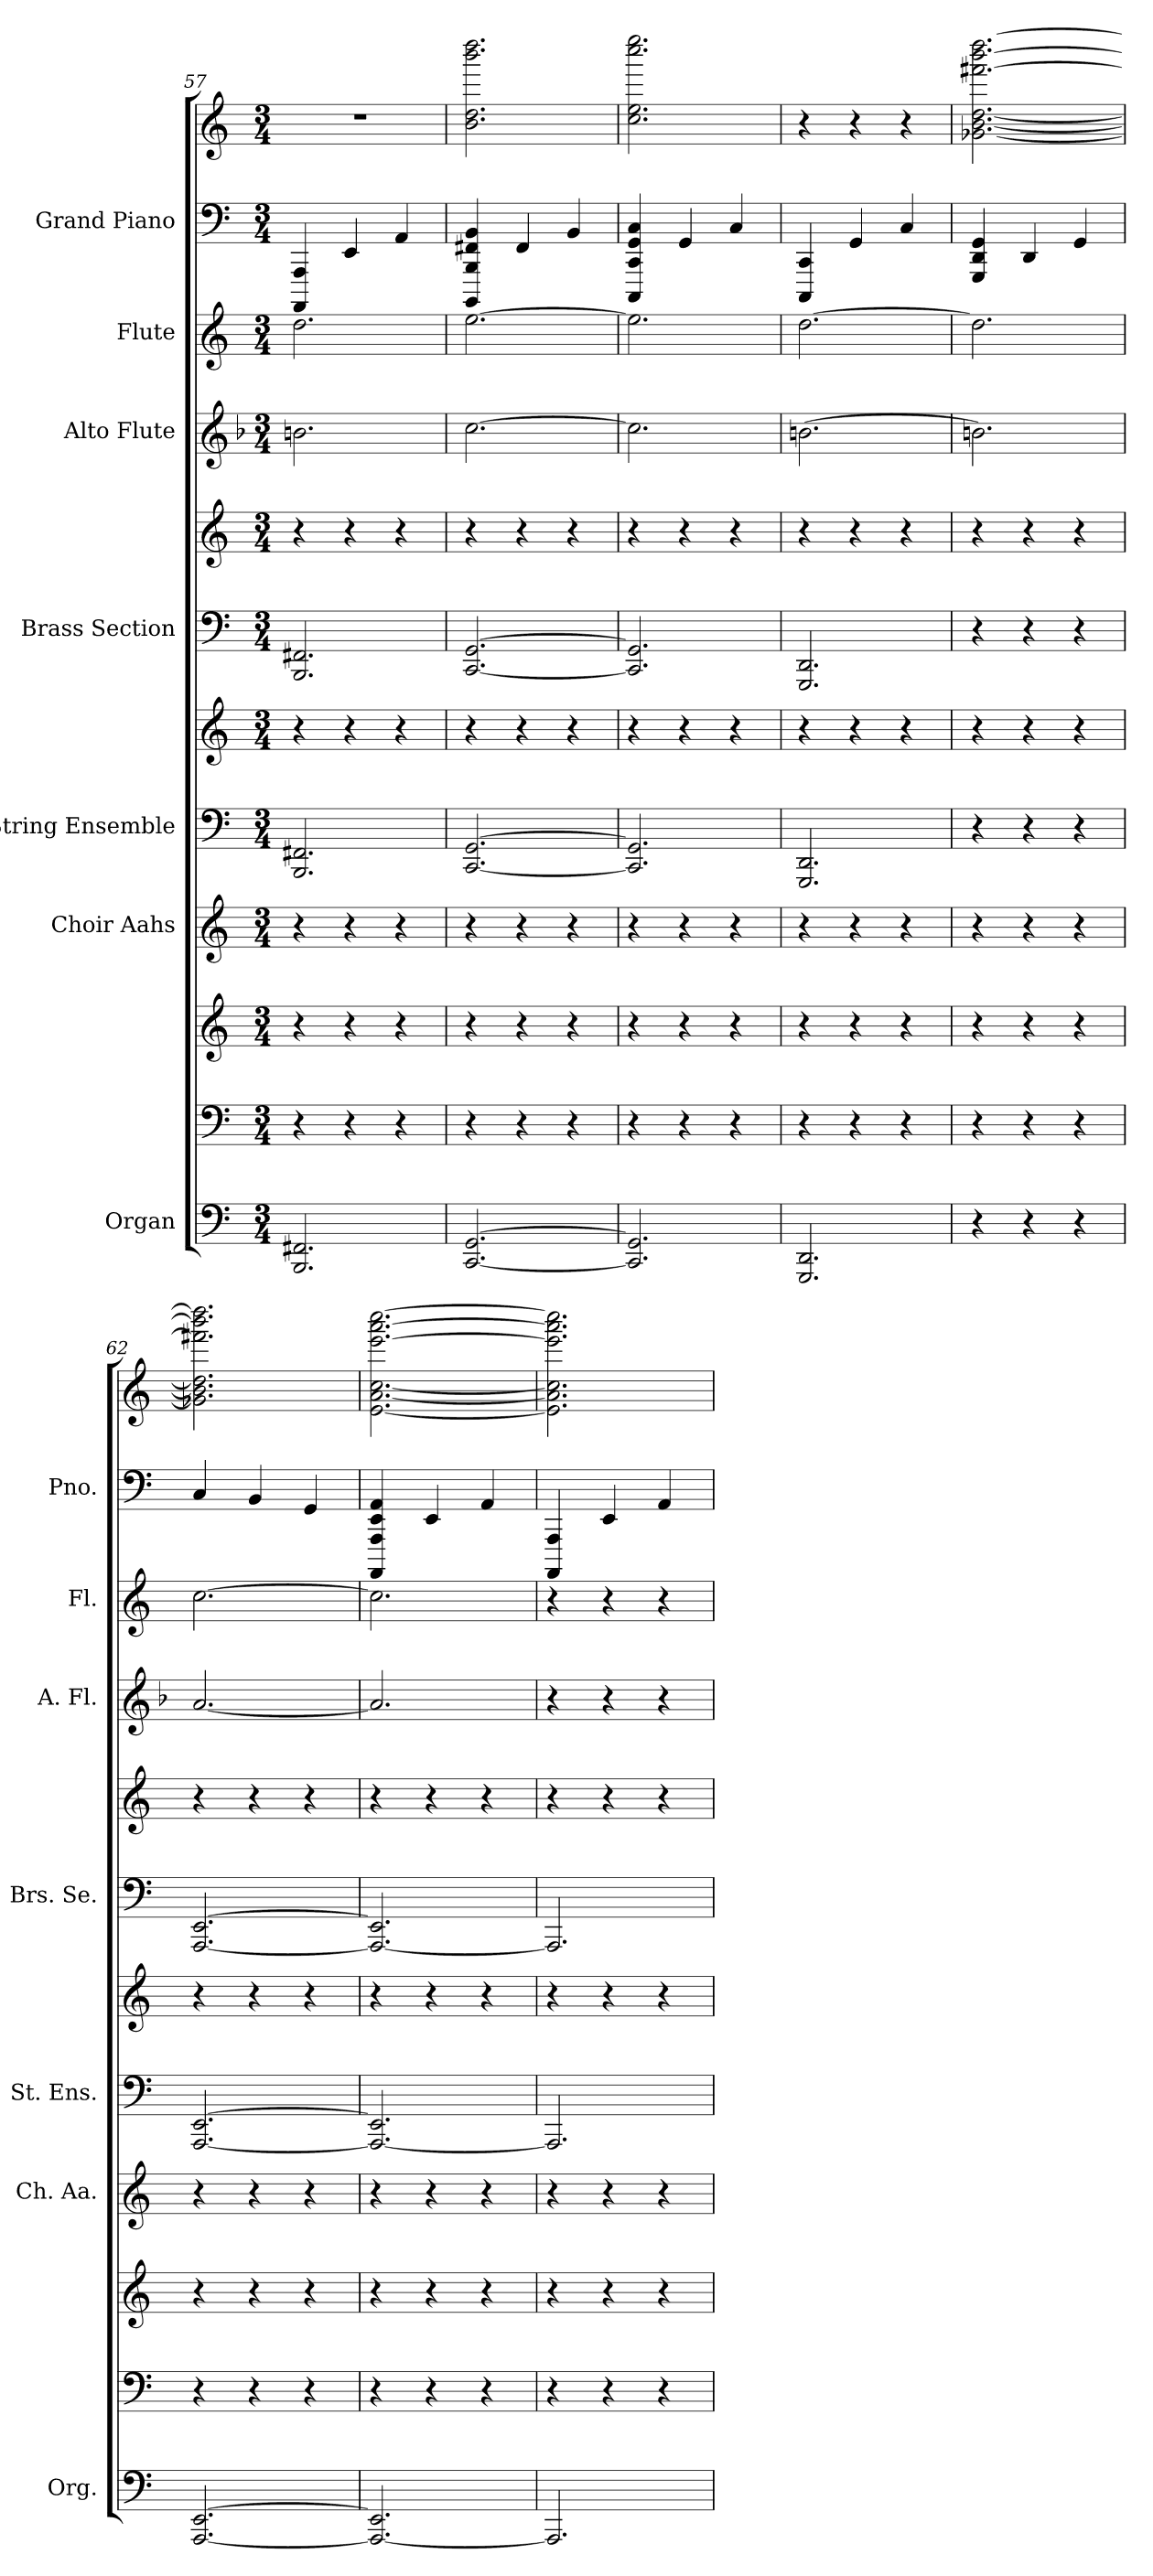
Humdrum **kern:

**kern	**kern	**kern	**kern	**kern	**kern	**kern	**kern	**kern	**kern	**kern	**kern
*part7	*part7	*part7	*part6	*part5	*part5	*part4	*part4	*part3	*part2	*part1	*part1
*staff12	*staff11	*staff10	*staff9	*staff8	*staff7	*staff6	*staff5	*staff4	*staff3	*staff2	*staff1
*I"Organ	*	*	*I"Choir Aahs	*I"String Ensemble	*	*I"Brass Section	*	*I"Alto Flute	*I"Flute	*I"Grand Piano	*
*I'Org.	*	*	*I'Ch. Aa.	*I'St. Ens.	*	*I'Brs. Se.	*	*I'A. Fl.	*I'Fl.	*I'Pno.	*
*clefF4	*clefF4	*clefG2	*clefG2	*clefF4	*clefG2	*clefF4	*clefG2	*clefG2	*clefG2	*clefF4	*clefG2
*	*	*	*	*	*	*	*	*ITrd3c5	*	*	*
*k[]	*k[]	*k[]	*k[]	*k[]	*k[]	*k[]	*k[]	*k[]	*k[]	*k[]	*k[]
*M3/4	*M3/4	*M3/4	*M3/4	*M3/4	*M3/4	*M3/4	*M3/4	*M3/4	*M3/4	*M3/4	*M3/4
=57	=57	=57	=57	=57	=57	=57	=57	=57	=57	=57	=57
2.BBB 2.FF#X	4r	4r	4r	2.BBB 2.FF#X	4r	2.BBB 2.FF#X	4r	2.f#X	2.dd	4AAA 4AAAA	2.r
.	4r	4r	4r	.	4r	.	4r	.	.	4EE	.
.	4r	4r	4r	.	4r	.	4r	.	.	4AA	.
=58	=58	=58	=58	=58	=58	=58	=58	=58	=58	=58	=58
[2.CC [2.GG	4r	4r	4r	[2.CC [2.GG	4r	[2.CC [2.GG	4r	[2.g	[2.ee	4BBB 4FF#X 4BB 4BBBB	2.b 2.dd 2.bbb 2.dddd
.	4r	4r	4r	.	4r	.	4r	.	.	4FF#	.
.	4r	4r	4r	.	4r	.	4r	.	.	4BB	.
=59	=59	=59	=59	=59	=59	=59	=59	=59	=59	=59	=59
2.CC] 2.GG]	4r	4r	4r	2.CC] 2.GG]	4r	2.CC] 2.GG]	4r	2.g]	2.ee]	4CC 4GG 4C 4CCC	2.cc 2.ee 2.cccc 2.eeee
.	4r	4r	4r	.	4r	.	4r	.	.	4GG	.
.	4r	4r	4r	.	4r	.	4r	.	.	4C	.
=60	=60	=60	=60	=60	=60	=60	=60	=60	=60	=60	=60
2.GGG 2.DD	4r	4r	4r	2.GGG 2.DD	4r	2.GGG 2.DD	4r	[2.f#X	[2.dd	4CC 4CCC	4r
.	4r	4r	4r	.	4r	.	4r	.	.	4GG	4r
.	4r	4r	4r	.	4r	.	4r	.	.	4C	4r
=61	=61	=61	=61	=61	=61	=61	=61	=61	=61	=61	=61
4r	4r	4r	4r	4r	4r	4r	4r	2.f#X]	2.dd]	4GGG 4GG 4DD	[2.dd [2.b [2.g-X [2.fff#X [2.bbb [2.dddd
4r	4r	4r	4r	4r	4r	4r	4r	.	.	4DD	.
4r	4r	4r	4r	4r	4r	4r	4r	.	.	4GG	.
=62	=62	=62	=62	=62	=62	=62	=62	=62	=62	=62	=62
[2.AAA [2.EE	4r	4r	4r	[2.AAA [2.EE	4r	[2.AAA [2.EE	4r	[2.e	[2.cc	4C	2.dd] 2.b] 2.g-X] 2.fff#X] 2.bbb] 2.dddd]
.	4r	4r	4r	.	4r	.	4r	.	.	4BB	.
.	4r	4r	4r	.	4r	.	4r	.	.	4GG	.
=63	=63	=63	=63	=63	=63	=63	=63	=63	=63	=63	=63
2.AAA_ 2.EE]	4r	4r	4r	2.AAA_ 2.EE]	4r	2.AAA_ 2.EE]	4r	2.e]	2.cc]	4AA 4EE 4AAA 4AAAA	[2.cc [2.a [2.e [2.eee [2.aaa [2.cccc
.	4r	4r	4r	.	4r	.	4r	.	.	4EE	.
.	4r	4r	4r	.	4r	.	4r	.	.	4AA	.
=64	=64	=64	=64	=64	=64	=64	=64	=64	=64	=64	=64
2.AAA]	4r	4r	4r	2.AAA]	4r	2.AAA]	4r	4r	4r	4AAA 4AAAA	2.a] 2.cc] 2.e] 2.eee] 2.aaa] 2.cccc]
.	4r	4r	4r	.	4r	.	4r	4r	4r	4EE	.
.	4r	4r	4r	.	4r	.	4r	4r	4r	4AA	.
=	=	=	=	=	=	=	=	=	=	=	=
*-	*-	*-	*-	*-	*-	*-	*-	*-	*-	*-	*-
